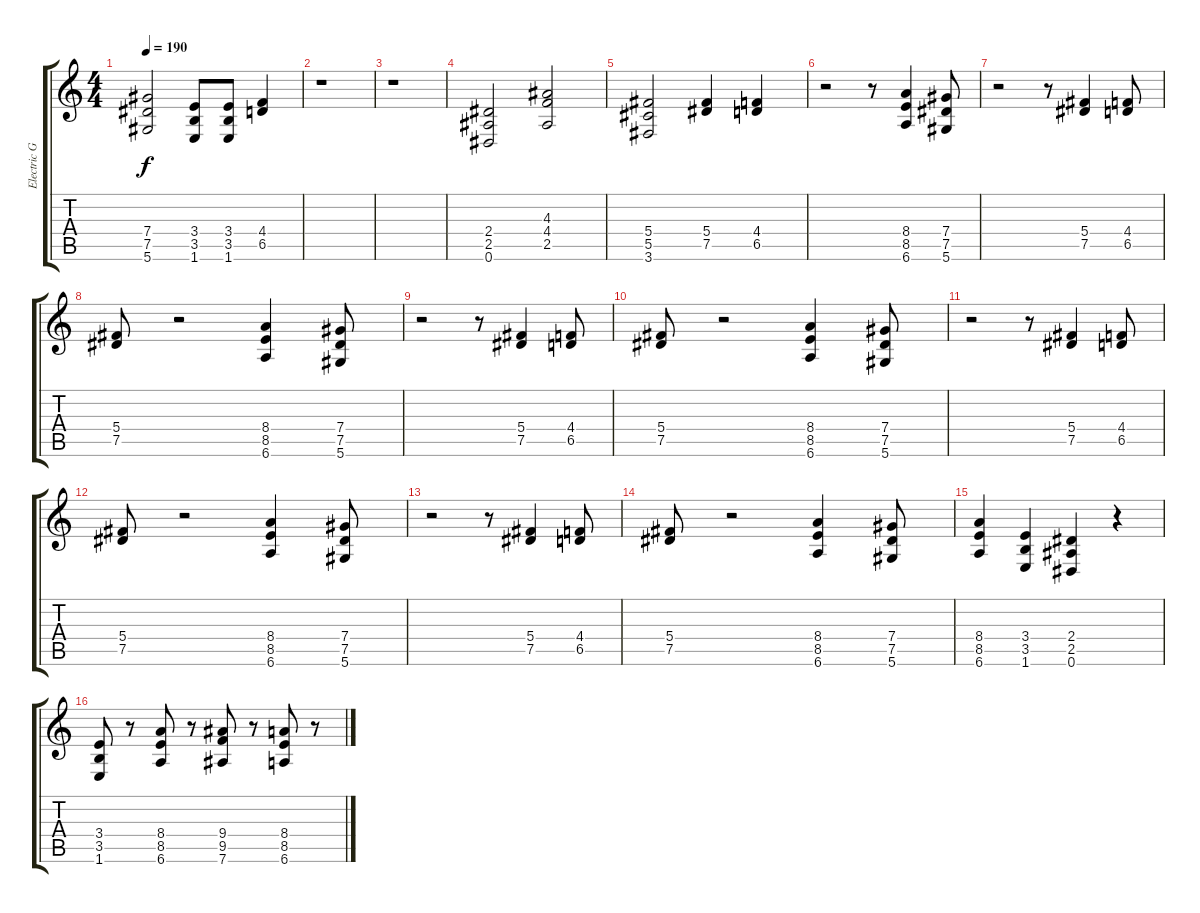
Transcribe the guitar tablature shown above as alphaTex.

\track ("Electric Guitar 1" "Electric G") {instrument distortionguitar}
\staff {score tabs}
\tuning (Eb4 Bb3 Gb3 Db3 Ab2 Eb2) {hide}
\ts (4 4)
\tempo 190
\clef g2
\ks c
(7.4 7.5 5.6).2{dy f} (3.4 3.5 1.6).8 (3.4 3.5 1.6).8 (4.4 6.5).4 |
r.1 |
r.1 |
(2.4 2.5 0.6).2 (4.3 4.4 2.5).2 |
(5.4 5.5 3.6).2 (5.4 7.5).4 (4.4 6.5).4 |
r.2 r.8 (8.4 8.5 6.6).4 (7.4 7.5 5.6).8 |
r.2 r.8 (5.4 7.5).4 (4.4 6.5).8 |
(5.4 7.5).8 r.2 (8.4 8.5 6.6).4 (7.4 7.5 5.6).8 |
r.2 r.8 (5.4 7.5).4 (4.4 6.5).8 |
(5.4 7.5).8 r.2 (8.4 8.5 6.6).4 (7.4 7.5 5.6).8 |
r.2 r.8 (5.4 7.5).4 (4.4 6.5).8 |
(5.4 7.5).8 r.2 (8.4 8.5 6.6).4 (7.4 7.5 5.6).8 |
r.2 r.8 (5.4 7.5).4 (4.4 6.5).8 |
(5.4 7.5).8 r.2 (8.4 8.5 6.6).4 (7.4 7.5 5.6).8 |
(8.4 8.5 6.6).4 (3.4 3.5 1.6).4 (2.4 2.5 0.6).4 r.4 |
(3.4 3.5 1.6).8 r.8 (8.4 8.5 6.6).8 r.8 (9.4 9.5 7.6).8 r.8 (8.4 8.5 6.6).8 r.8
